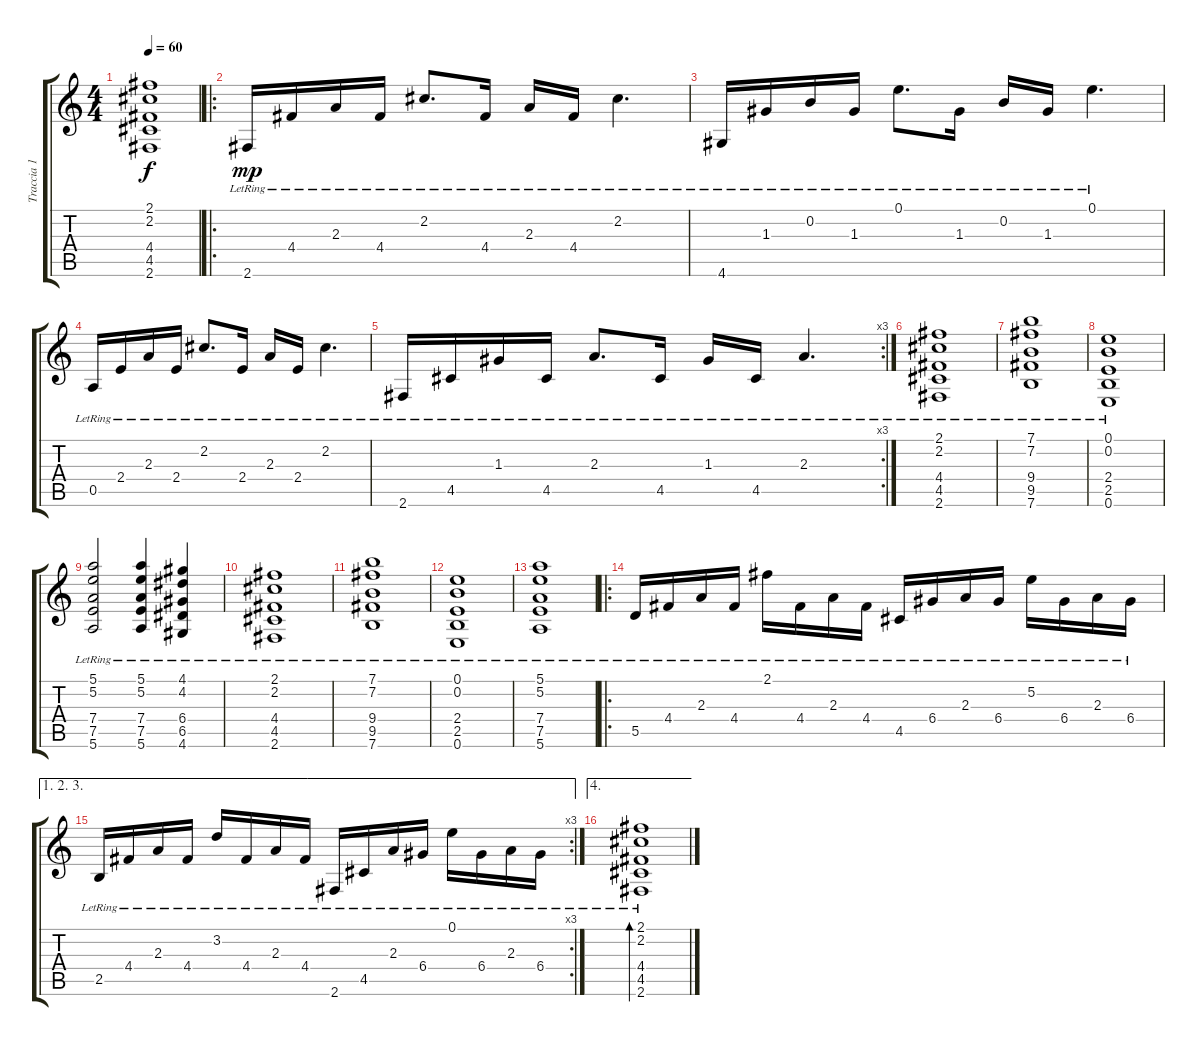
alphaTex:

\track ("Traccia 1" "Traccia 1") {instrument acousticguitarsteel}
\staff {score tabs}
\tuning (E4 B3 G3 D3 A2 E2) {hide}
\ts (4 4)
\tempo 60
\clef g2
\ks c
(2.1{t} 2.2{t} 4.4{t} 4.5{t} 2.6{t}).1{dy f} |
\ro
2.6{lr}.16{dy mp} 4.4{lr}.16 2.3{lr}.16 4.4{lr}.16 2.2{lr}.8{d} 4.4{lr}.16 2.3{lr}.16 4.4{lr}.16 2.2{lr}.4{d} |
4.6{lr}.16 1.3{lr}.16 0.2{lr}.16 1.3{lr}.16 0.1{lr}.8{d} 1.3{lr}.16 0.2{lr}.16 1.3{lr}.16 0.1{lr}.4{d} |
0.5{lr}.16 2.4{lr}.16 2.3{lr}.16 2.4{lr}.16 2.2{lr}.8{d} 2.4{lr}.16 2.3{lr}.16 2.4{lr}.16 2.2{lr}.4{d} |
\rc 3
2.6{lr}.16 4.5{lr}.16 1.3{lr}.16 4.5{lr}.16 2.3{lr}.8{d} 4.5{lr}.16 1.3{lr}.16 4.5{lr}.16 2.3{lr}.4{d} |
(2.1{lr} 2.2{lr} 4.4{lr} 4.5{lr} 2.6{lr}).1 |
(7.1{lr} 7.2{lr} 9.4{lr} 9.5{lr} 7.6{lr}).1 |
(0.1{lr} 0.2{lr} 2.4{lr} 2.5{lr} 0.6{lr}).1 |
(5.1{lr} 5.2{lr} 7.4{lr} 7.5{lr} 5.6{lr}).2 (5.1{lr} 5.2{lr} 7.4{lr} 7.5{lr} 5.6{lr}).4 (4.1{lr} 4.2{lr} 6.4{lr} 6.5{lr} 4.6{lr}).4 |
(2.1{lr} 2.2{lr} 4.4{lr} 4.5{lr} 2.6{lr}).1 |
(7.1{lr} 7.2{lr} 9.4{lr} 9.5{lr} 7.6{lr}).1 |
(0.1{lr} 0.2{lr} 2.4{lr} 2.5{lr} 0.6{lr}).1 |
(5.1{lr} 5.2{lr} 7.4{lr} 7.5{lr} 5.6{lr}).1 |
\ro
5.5{lr}.16 4.4{lr}.16 2.3{lr}.16 4.4{lr}.16 2.1{lr}.16 4.4{lr}.16 2.3{lr}.16 4.4{lr}.16 4.5{lr}.16 6.4{lr}.16 2.3{lr}.16 6.4{lr}.16 5.2{lr}.16 6.4{lr}.16 2.3{lr}.16 6.4{lr}.16 |
\ae (1 2 3)
\rc 3
2.5{lr}.16 4.4{lr}.16 2.3{lr}.16 4.4{lr}.16 3.2{lr}.16 4.4{lr}.16 2.3{lr}.16 4.4{lr}.16 2.6{lr}.16 4.5{lr}.16 2.3{lr}.16 6.4{lr}.16 0.1{lr}.16 6.4{lr}.16 2.3{lr}.16 6.4{lr}.16 |
\ae 4
(2.1{lr} 2.2{lr} 4.4{lr} 4.5{lr} 2.6{lr}).1{bd 120}
